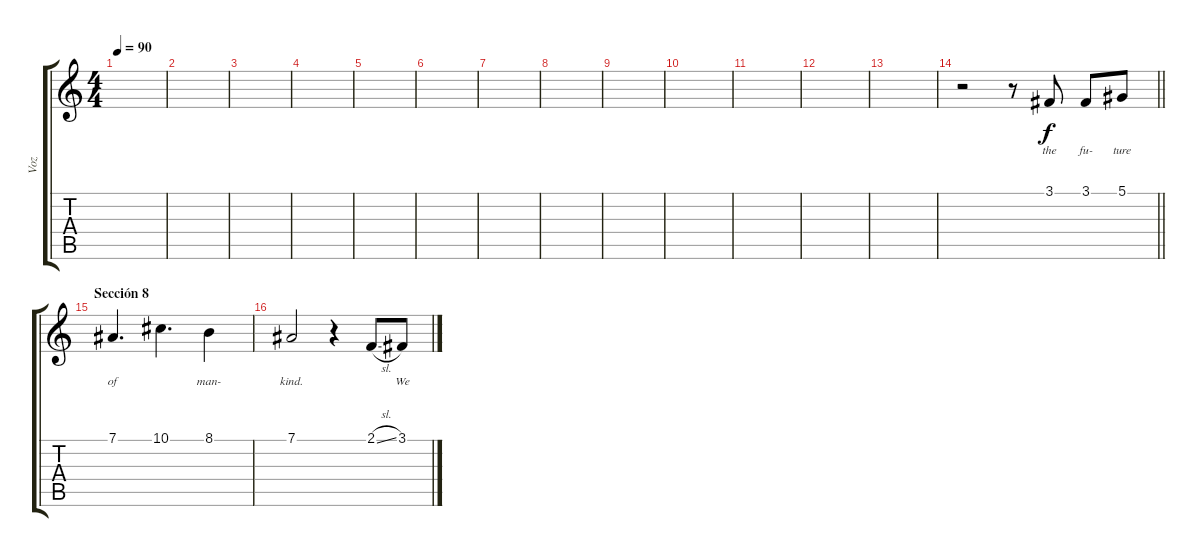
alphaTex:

\track ("Voz" "Voz") {instrument lead3calliope}
\staff {score tabs}
\tuning (Eb4 Bb3 Gb3 Db3 Ab2 Eb2) {hide}
\ts (4 4)
\tempo 90
\clef g2
\ks c
|
|
|
|
|
|
|
|
|
|
|
|
|
\barLineRight lightlight
r.2 r.8 3.1.8{lyrics (0 "the") lyrics (1 "") lyrics (2 "") lyrics (3 "") lyrics (4 "")} 3.1.8{lyrics (0 "fu-") lyrics (1 "") lyrics (2 "") lyrics (3 "") lyrics (4 "")} 5.1.8{lyrics (0 "ture") lyrics (1 "") lyrics (2 "") lyrics (3 "") lyrics (4 "")} |
\section ("" "Sección 8")
7.1.4{d lyrics (0 "of") lyrics (1 "") lyrics (2 "") lyrics (3 "") lyrics (4 "")} 10.1.4{d lyrics (0 "") lyrics (1 "") lyrics (2 "") lyrics (3 "") lyrics (4 "")} 8.1.4{lyrics (0 "man-") lyrics (1 "") lyrics (2 "") lyrics (3 "") lyrics (4 "")} |
7.1.2{lyrics (0 "kind.") lyrics (1 "") lyrics (2 "") lyrics (3 "") lyrics (4 "")} r.4 2.1{sl}.8{lyrics (0 "") lyrics (1 "") lyrics (2 "") lyrics (3 "") lyrics (4 "")} 3.1.8{lyrics (0 "We") lyrics (1 "") lyrics (2 "") lyrics (3 "") lyrics (4 "")}
